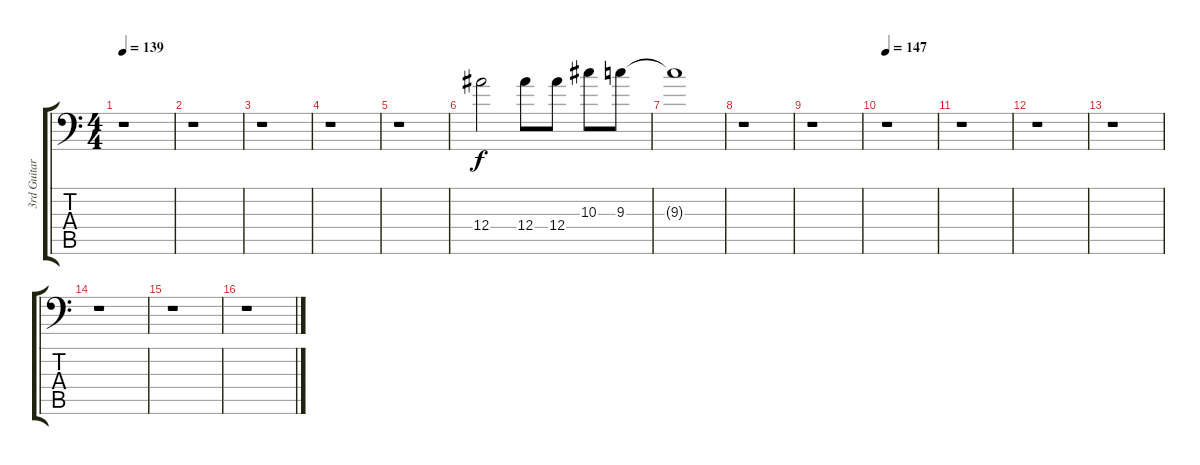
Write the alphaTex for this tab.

\track ("3rd Guitar" "3rd Guitar") {instrument distortionguitar}
\staff {score tabs}
\tuning (C4 G3 Eb3 Bb2 F2 Bb1) {hide}
\ts (4 4)
\tempo 139
\clef f4
\ks c
r.1{dy f instrument distortionguitar} |
r.1 |
r.1 |
r.1 |
r.1 |
12.4.2 12.4.8 12.4.8 10.3.8 9.3.8 |
9.3{t}.1 |
r.1 |
r.1 |
\tempo 147
r.1 |
r.1 |
r.1 |
r.1 |
r.1 |
r.1 |
r.1
